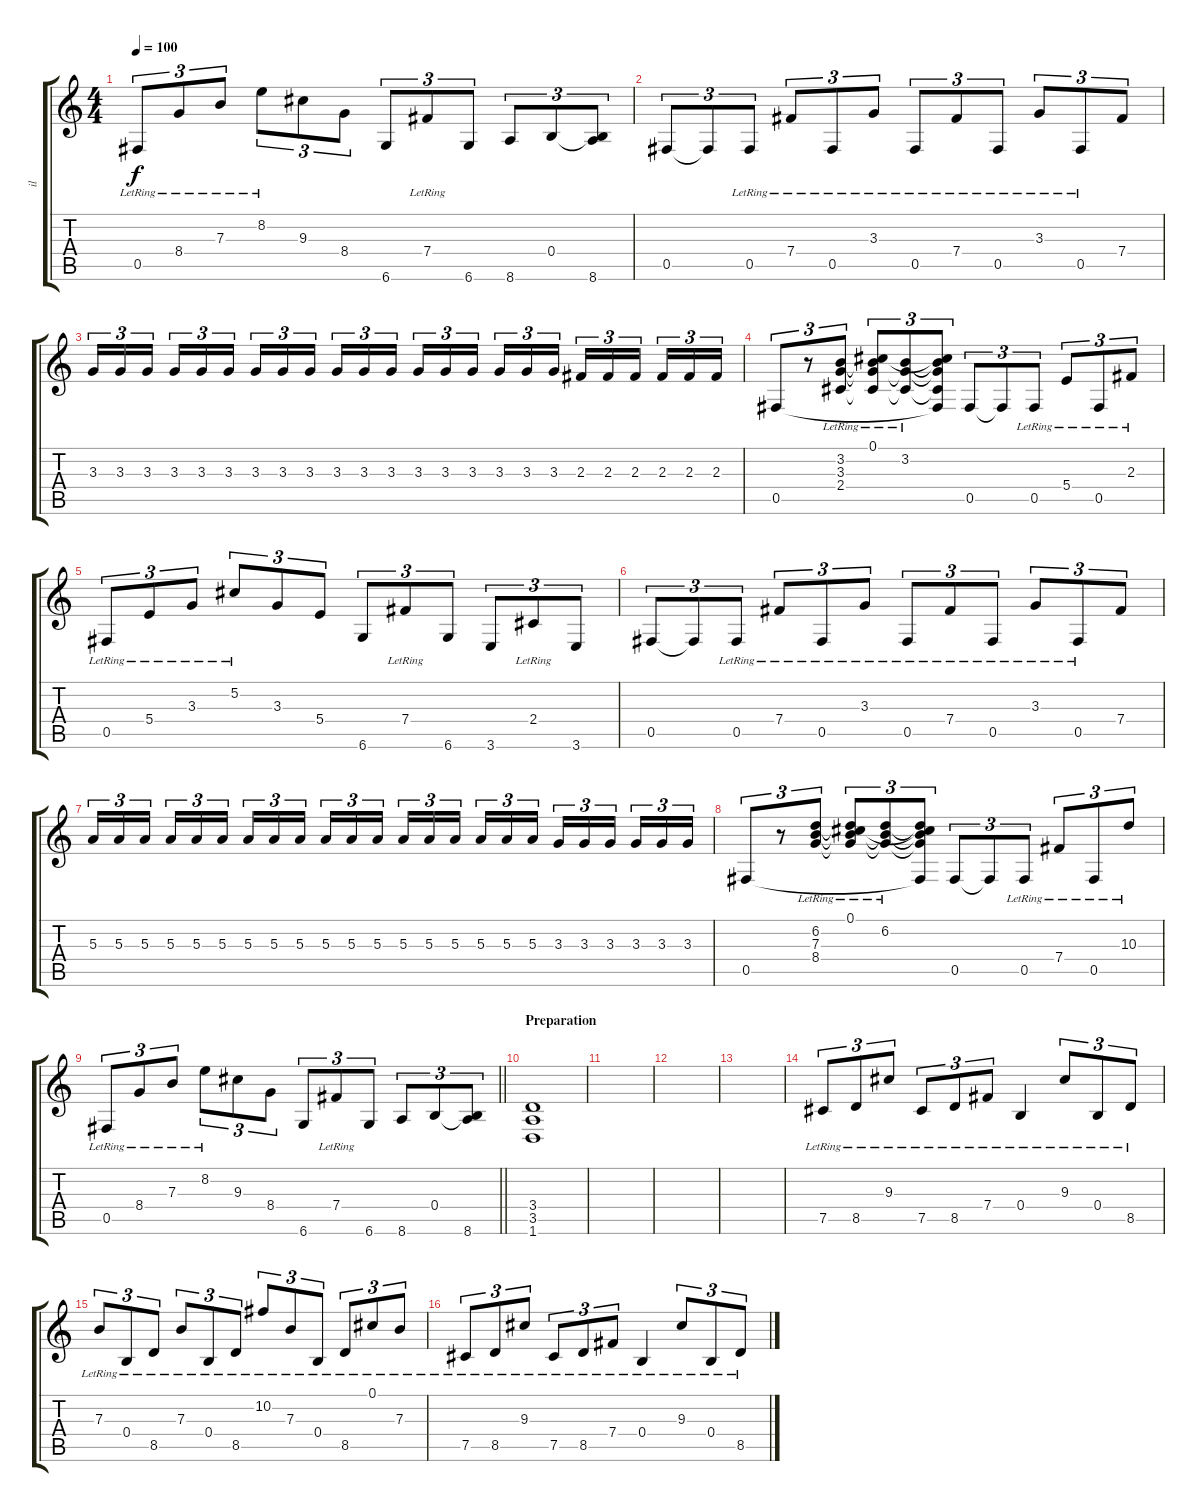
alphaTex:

\track ("il" "il") {instrument distortionguitar}
\staff {score tabs}
\tuning (Db4 Ab3 E3 B2 Gb2 Db2) {hide}
\ts (4 4)
\tempo 100
\clef g2
\ks c
0.5{lr}.8{tu (3 2) dy f} 8.4{lr}.8{tu (3 2)} 7.3{lr}.8{tu (3 2)} 8.2{lr}.8{tu (3 2)} 9.3.8{tu (3 2)} 8.4.8{tu (3 2)} 6.6.8{tu (3 2)} 7.4{lr}.8{tu (3 2)} 6.6.8{tu (3 2)} 8.6.8{tu (3 2)} 0.4.8{tu (3 2)} (0.4{t} 8.6).8{tu (3 2)} |
0.5.8{tu (3 2)} 0.5{t}.8{tu (3 2)} 0.5{lr}.8{tu (3 2)} 7.4{lr}.8{tu (3 2)} 0.5{lr}.8{tu (3 2)} 3.3{lr}.8{tu (3 2)} 0.5{lr}.8{tu (3 2)} 7.4{lr}.8{tu (3 2)} 0.5{lr}.8{tu (3 2)} 3.3{lr}.8{tu (3 2)} 0.5{lr}.8{tu (3 2)} 7.4.8{tu (3 2)} |
3.3.16{tu (3 2)} 3.3.16{tu (3 2)} 3.3.16{tu (3 2) beam splitsecondary} 3.3.16{tu (3 2)} 3.3.16{tu (3 2)} 3.3.16{tu (3 2)} 3.3.16{tu (3 2)} 3.3.16{tu (3 2)} 3.3.16{tu (3 2) beam splitsecondary} 3.3.16{tu (3 2)} 3.3.16{tu (3 2)} 3.3.16{tu (3 2)} 3.3.16{tu (3 2)} 3.3.16{tu (3 2)} 3.3.16{tu (3 2) beam splitsecondary} 3.3.16{tu (3 2)} 3.3.16{tu (3 2)} 3.3.16{tu (3 2)} 2.3.16{tu (3 2)} 2.3.16{tu (3 2)} 2.3.16{tu (3 2) beam splitsecondary} 2.3.16{tu (3 2)} 2.3.16{tu (3 2)} 2.3.16{tu (3 2)} |
0.5.8{tu (3 2)} r.8{tu (3 2)} (3.2{lr} 3.3{lr} 2.4{lr}).8{tu (3 2)} (0.1{lr} 3.2{t} 3.3{t} 2.4{t}).8{tu (3 2)} (3.2{lr} 3.3{t} 2.4{t}).8{tu (3 2)} (0.1{t} 3.2{t} 3.3{t} 2.4{t} 0.5{t}).8{tu (3 2)} 0.5.8{tu (3 2)} 0.5{t}.8{tu (3 2)} 0.5{lr}.8{tu (3 2)} 5.4{lr}.8{tu (3 2)} 0.5{lr}.8{tu (3 2)} 2.3{lr}.8{tu (3 2)} |
0.5{lr}.8{tu (3 2)} 5.4{lr}.8{tu (3 2)} 3.3{lr}.8{tu (3 2)} 5.2{lr}.8{tu (3 2)} 3.3.8{tu (3 2)} 5.4.8{tu (3 2)} 6.6.8{tu (3 2)} 7.4{lr}.8{tu (3 2)} 6.6.8{tu (3 2)} 3.6.8{tu (3 2)} 2.4{lr}.8{tu (3 2)} 3.6.8{tu (3 2)} |
0.5.8{tu (3 2)} 0.5{t}.8{tu (3 2)} 0.5{lr}.8{tu (3 2)} 7.4{lr}.8{tu (3 2)} 0.5{lr}.8{tu (3 2)} 3.3{lr}.8{tu (3 2)} 0.5{lr}.8{tu (3 2)} 7.4{lr}.8{tu (3 2)} 0.5{lr}.8{tu (3 2)} 3.3{lr}.8{tu (3 2)} 0.5{lr}.8{tu (3 2)} 7.4.8{tu (3 2)} |
5.3.16{tu (3 2)} 5.3.16{tu (3 2)} 5.3.16{tu (3 2) beam splitsecondary} 5.3.16{tu (3 2)} 5.3.16{tu (3 2)} 5.3.16{tu (3 2)} 5.3.16{tu (3 2)} 5.3.16{tu (3 2)} 5.3.16{tu (3 2) beam splitsecondary} 5.3.16{tu (3 2)} 5.3.16{tu (3 2)} 5.3.16{tu (3 2)} 5.3.16{tu (3 2)} 5.3.16{tu (3 2)} 5.3.16{tu (3 2) beam splitsecondary} 5.3.16{tu (3 2)} 5.3.16{tu (3 2)} 5.3.16{tu (3 2)} 3.3.16{tu (3 2)} 3.3.16{tu (3 2)} 3.3.16{tu (3 2) beam splitsecondary} 3.3.16{tu (3 2)} 3.3.16{tu (3 2)} 3.3.16{tu (3 2)} |
0.5.8{tu (3 2)} r.8{tu (3 2)} (6.2{lr} 7.3{lr} 8.4{lr}).8{tu (3 2)} (0.1{lr} 6.2{t} 7.3{t} 8.4{t}).8{tu (3 2)} (6.2{lr} 7.3{t} 8.4{t}).8{tu (3 2)} (0.1{t} 6.2{t} 7.3{t} 8.4{t} 0.5{t}).8{tu (3 2)} 0.5.8{tu (3 2)} 0.5{t}.8{tu (3 2)} 0.5{lr}.8{tu (3 2)} 7.4{lr}.8{tu (3 2)} 0.5{lr}.8{tu (3 2)} 10.3{lr}.8{tu (3 2)} |
\barLineRight lightlight
0.5{lr}.8{tu (3 2)} 8.4{lr}.8{tu (3 2)} 7.3{lr}.8{tu (3 2)} 8.2{lr}.8{tu (3 2)} 9.3.8{tu (3 2)} 8.4.8{tu (3 2)} 6.6.8{tu (3 2)} 7.4{lr}.8{tu (3 2)} 6.6.8{tu (3 2)} 8.6.8{tu (3 2)} 0.4.8{tu (3 2)} (0.4{t} 8.6).8{tu (3 2)} |
\section ("" "Preparation")
(3.4 3.5 1.6).1 |
|
|
|
7.5{lr}.8{tu (3 2)} 8.5{lr}.8{tu (3 2)} 9.3{lr}.8{tu (3 2)} 7.5{lr}.8{tu (3 2)} 8.5{lr}.8{tu (3 2)} 7.4{lr}.8{tu (3 2)} 0.4{lr}.4 9.3{lr}.8{tu (3 2)} 0.4{lr}.8{tu (3 2)} 8.5{lr}.8{tu (3 2)} |
7.3{lr}.8{tu (3 2)} 0.4{lr}.8{tu (3 2)} 8.5{lr}.8{tu (3 2)} 7.3{lr}.8{tu (3 2)} 0.4{lr}.8{tu (3 2)} 8.5{lr}.8{tu (3 2)} 10.2{lr}.8{tu (3 2)} 7.3{lr}.8{tu (3 2)} 0.4{lr}.8{tu (3 2)} 8.5{lr}.8{tu (3 2)} 0.1{lr}.8{tu (3 2)} 7.3{lr}.8{tu (3 2)} |
7.5{lr}.8{tu (3 2)} 8.5{lr}.8{tu (3 2)} 9.3{lr}.8{tu (3 2)} 7.5{lr}.8{tu (3 2)} 8.5{lr}.8{tu (3 2)} 7.4{lr}.8{tu (3 2)} 0.4{lr}.4 9.3{lr}.8{tu (3 2)} 0.4{lr}.8{tu (3 2)} 8.5{lr}.8{tu (3 2)}
